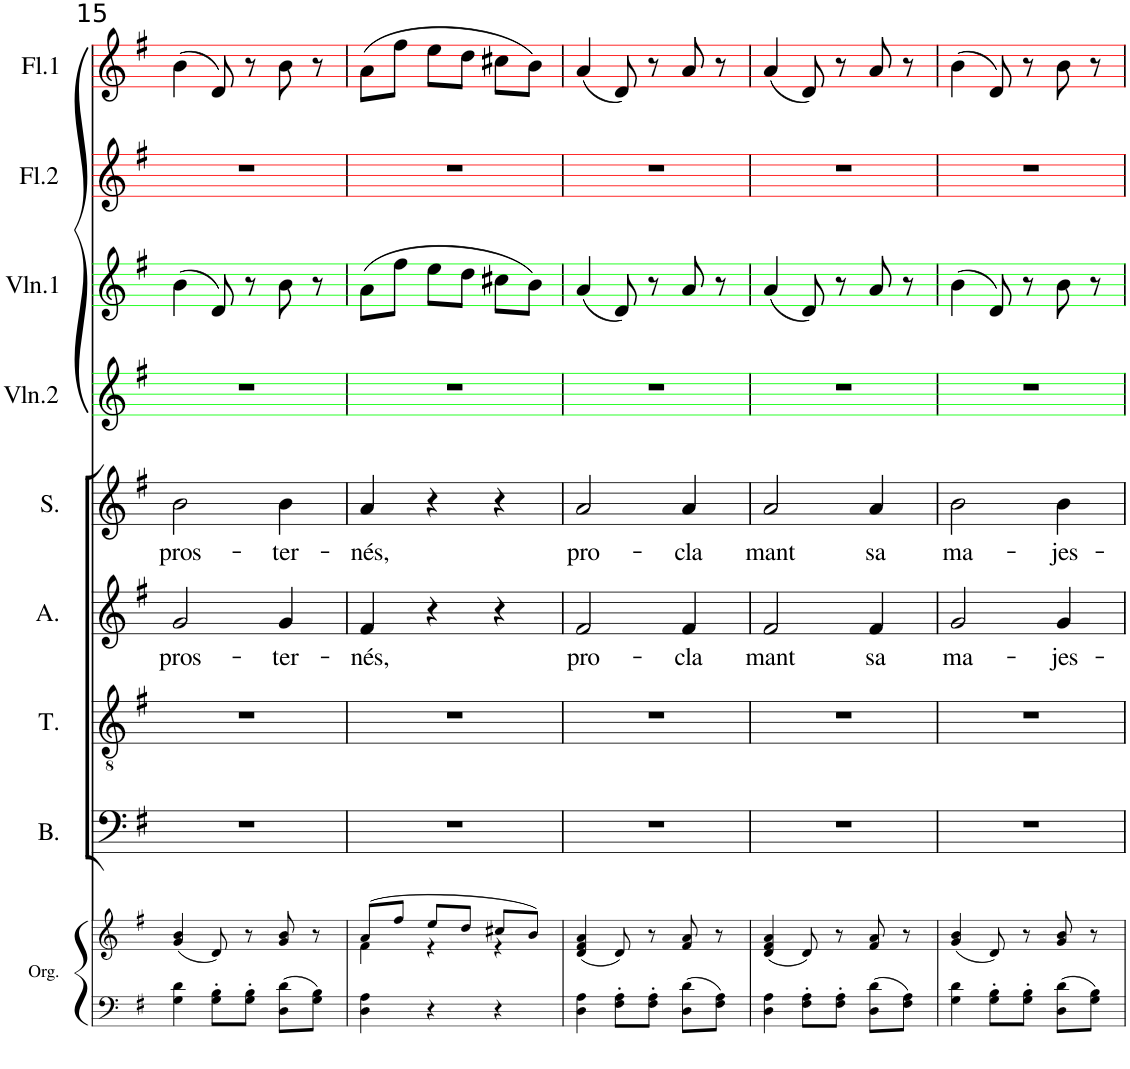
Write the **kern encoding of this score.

**kern	**kern	**kern	**kern	**kern	**text	**kern	**text	**kern	**kern	**kern	**kern
*part9	*part9	*part8	*part7	*part6	*part6	*part5	*part5	*part4	*part3	*part2	*part1
*staff10	*staff9	*staff8	*staff7	*staff6	*staff6	*staff5	*staff5	*staff4	*staff3	*staff2	*staff1
*I"Orgue	*	*I"Bass	*I"Ténor	*I"Alto	*	*I"Soprano	*	*I"Violon 2	*I"Violon 1	*I"Flûte 2	*I"Flûte 1
*I'Org.	*	*I'B.	*I'T.	*I'A.	*	*I'S.	*	*I'Vln.2	*I'Vln.1	*I'Fl.2	*I'Fl.1
!!LO:PB:g=z
*clefF4	*clefG2	*clefF4	*clefGv2	*clefG2	*	*clefG2	*	*clefG2	*clefG2	*clefG2	*clefG2
*k[f#]	*k[f#]	*k[f#]	*k[f#]	*k[f#]	*	*k[f#]	*	*k[f#]	*k[f#]	*k[f#]	*k[f#]
*M3/4	*M3/4	*M3/4	*M3/4	*M3/4	*	*M3/4	*	*M3/4	*M3/4	*M3/4	*M3/4
=15	=15	=15	=15	=15	=15	=15	=15	=15	=15	=15	=15
!	!	!	!	!	!LO:LY:b	!	!LO:LY:b	!	!	!	!
4G\ 4d\	(4g/ 4b/	2.r	2.r	2g/	pros-	2b\	pros-	2.r	(4b\	2.r	(4b\
8G\' 8B\'L	8d/)	.	.	.	.	.	.	.	8d/)	.	8d/)
8G\' 8B\'J	8r	.	.	.	.	.	.	.	8r	.	8r
!	!	!	!	!	!LO:LY:b	!	!LO:LY:b	!	!	!	!
8D\ 8d\L	8g/ 8b/	.	.	4g/	-ter-	4b\	-ter-	.	8b\	.	8b\
8G\ 8B\J	8r	.	.	.	.	.	.	.	8r	.	8r
=16	=16	=16	=16	=16	=16	=16	=16	=16	=16	=16	=16
*	*^	*	*	*	*	*	*	*	*	*	*
!	!	!	!	!	!	!LO:LY:b	!	!LO:LY:b	!	!	!	!
4D\ 4A\	(8a/L	4f#\	2.r	2.r	4f#/	-nés,	4a/	-nés,	2.r	(8a\L	2.r	(8a\L
.	8ff#/J	.	.	.	.	.	.	.	.	8ff#\J	.	8ff#\J
4r	8ee/L	4r	.	.	4r	.	4r	.	.	8ee\L	.	8ee\L
.	8dd/J	.	.	.	.	.	.	.	.	8dd\J	.	8dd\J
4r	8cc#X/L	4r	.	.	4r	.	4r	.	.	8cc#X\L	.	8cc#X\L
.	8b/J)	.	.	.	.	.	.	.	.	8b\J)	.	8b\J)
*	*v	*v	*	*	*	*	*	*	*	*	*	*
=17	=17	=17	=17	=17	=17	=17	=17	=17	=17	=17	=17
!	!	!	!	!	!LO:LY:b	!	!LO:LY:b	!	!	!	!
4D\ 4A\	(4d/ 4f#/ 4a/	2.r	2.r	2f#/	pro-	2a/	pro-	2.r	(4a/	2.r	(4a/
8F#\' 8A\'L	8d/)	.	.	.	.	.	.	.	8d/)	.	8d/)
8F#\' 8A\'J	8r	.	.	.	.	.	.	.	8r	.	8r
!	!	!	!	!	!LO:LY:b	!	!LO:LY:b	!	!	!	!
8D\ 8d\L	8f#/ 8a/	.	.	4f#/	-cla	4a/	-cla	.	8a/	.	8a/
8F#\ 8A\J	8r	.	.	.	.	.	.	.	8r	.	8r
=18	=18	=18	=18	=18	=18	=18	=18	=18	=18	=18	=18
!	!	!	!	!	!LO:LY:b	!	!LO:LY:b	!	!	!	!
4D\ 4A\	(4d/ 4f#/ 4a/	2.r	2.r	2f#/	mant	2a/	mant	2.r	(4a/	2.r	(4a/
8F#\' 8A\'L	8d/)	.	.	.	.	.	.	.	8d/)	.	8d/)
8F#\' 8A\'J	8r	.	.	.	.	.	.	.	8r	.	8r
!	!	!	!	!	!LO:LY:b	!	!LO:LY:b	!	!	!	!
8D\ 8d\L	8f#/ 8a/	.	.	4f#/	sa	4a/	sa	.	8a/	.	8a/
8F#\ 8A\J	8r	.	.	.	.	.	.	.	8r	.	8r
=19	=19	=19	=19	=19	=19	=19	=19	=19	=19	=19	=19
!	!	!	!	!	!LO:LY:b	!	!LO:LY:b	!	!	!	!
4G\ 4d\	(4g/ 4b/	2.r	2.r	2g/	ma-	2b\	ma-	2.r	(4b\	2.r	(4b\
8G\' 8B\'L	8d/)	.	.	.	.	.	.	.	8d/)	.	8d/)
8G\' 8B\'J	8r	.	.	.	.	.	.	.	8r	.	8r
!	!	!	!	!	!LO:LY:b	!	!LO:LY:b	!	!	!	!
8D\ 8d\L	8g/ 8b/	.	.	4g/	-jes-	4b\	-jes-	.	8b\	.	8b\
8G\ 8B\J	8r	.	.	.	.	.	.	.	8r	.	8r
=	=	=	=	=	=	=	=	=	=	=	=
*-	*-	*-	*-	*-	*-	*-	*-	*-	*-	*-	*-
